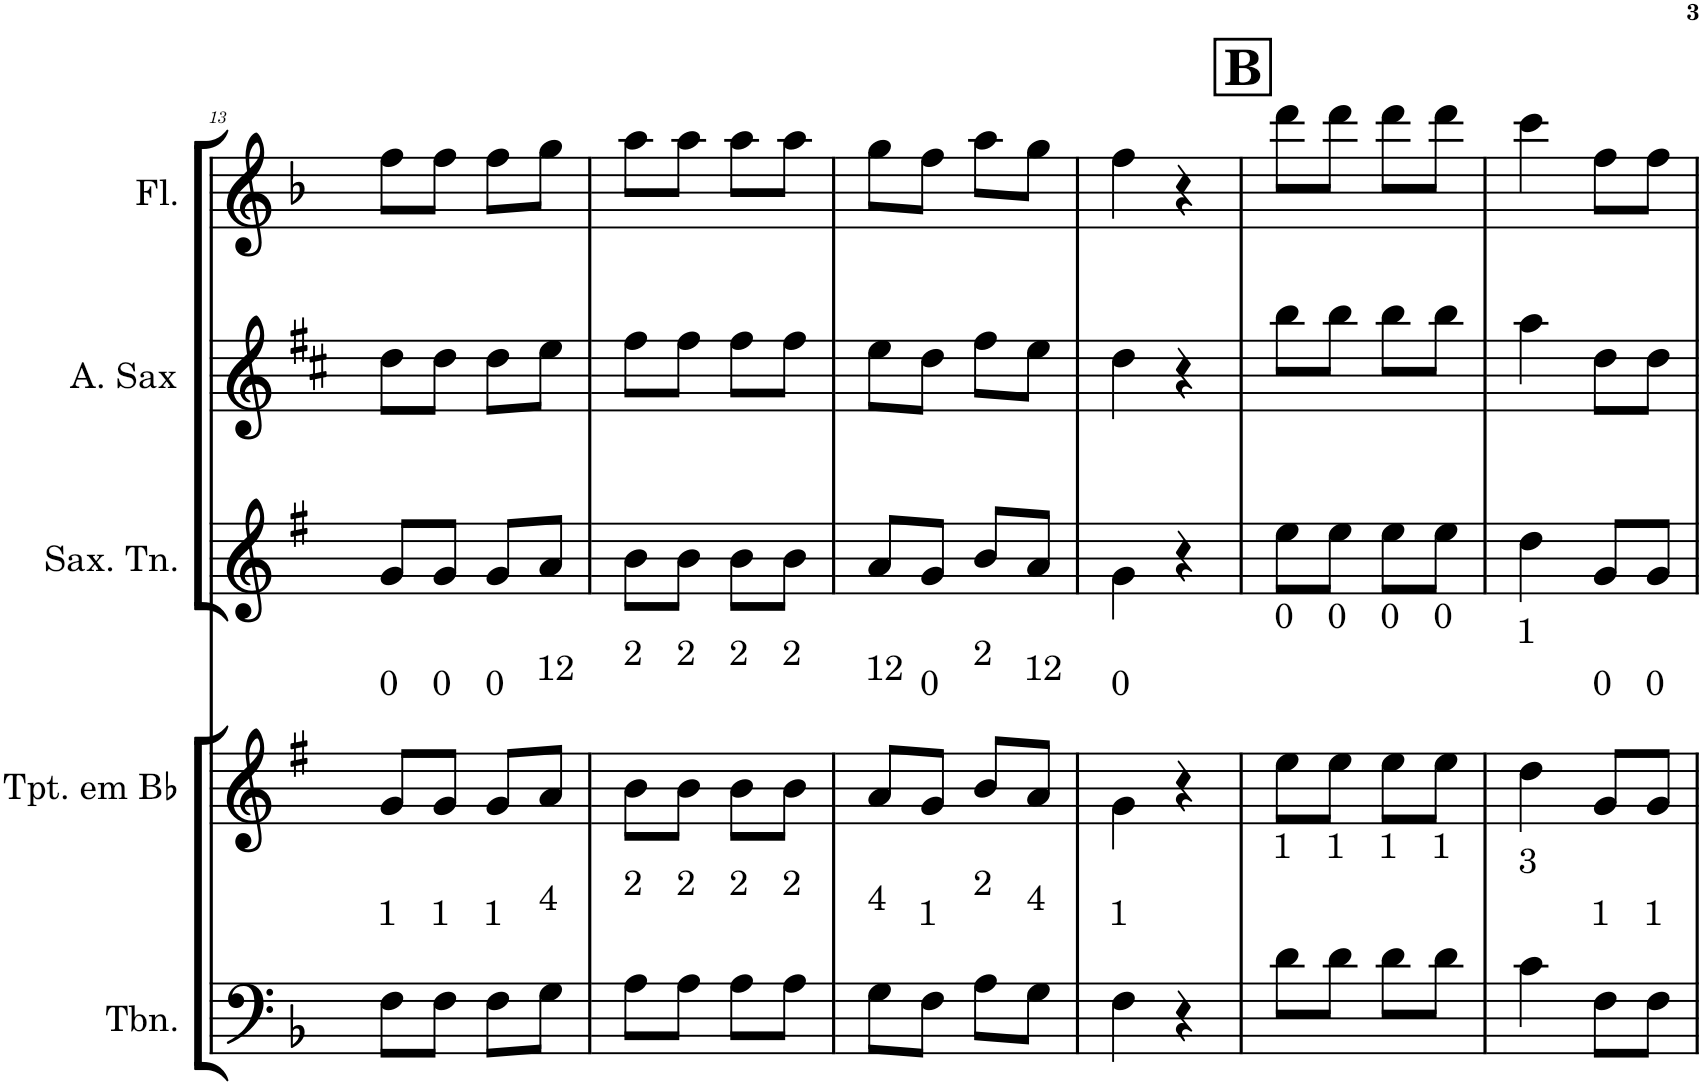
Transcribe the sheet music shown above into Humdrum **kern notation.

**kern	**kern	**kern	**kern	**kern
*part5	*part4	*part3	*part2	*part1
*staff5	*staff4	*staff3	*staff2	*staff1
*I"Trombone	*I"Trompete em Bb	*I"Saxofone Tenor	*I"Saxofone Alto	*I"Flauta Transversal
*I'Tbn.	*I'Tpt. em Bb	*I'Sax. Tn.	*	*I'Fl.
!!LO:PB:g=z
*clefF4	*clefG2	*clefG2	*clefG2	*clefG2
*	*Trd1c2	*Trd8c14	*Trd5c9	*
*k[b-]	*k[f#]	*k[f#]	*k[f#c#]	*k[b-]
*M2/4	*M2/4	*M2/4	*M2/4	*M2/4
=13	=13	=13	=13	=13
!	!LO:TX:a:t=0	!	!	!
!LO:TX:a:t=1	!	!	!	!
8F\L	8g/L	8g/L	8dd\L	8ff\L
!	!LO:TX:a:t=0	!	!	!
!LO:TX:a:t=1	!	!	!	!
8F\J	8g/J	8g/J	8dd\J	8ff\J
!	!LO:TX:a:t=0	!	!	!
!LO:TX:a:t=1	!	!	!	!
8F\L	8g/L	8g/L	8dd\L	8ff\L
!	!LO:TX:a:t=12	!	!	!
!LO:TX:a:t=4	!	!	!	!
8G\J	8a/J	8a/J	8ee\J	8gg\J
=14	=14	=14	=14	=14
!	!LO:TX:a:t=2	!	!	!
!LO:TX:a:t=2	!	!	!	!
8A\L	8b\L	8b\L	8ff#\L	8aa\L
!	!LO:TX:a:t=2	!	!	!
!LO:TX:a:t=2	!	!	!	!
8A\J	8b\J	8b\J	8ff#\J	8aa\J
!	!LO:TX:a:t=2	!	!	!
!LO:TX:a:t=2	!	!	!	!
8A\L	8b\L	8b\L	8ff#\L	8aa\L
!	!LO:TX:a:t=2	!	!	!
!LO:TX:a:t=2	!	!	!	!
8A\J	8b\J	8b\J	8ff#\J	8aa\J
=15	=15	=15	=15	=15
!	!LO:TX:a:t=12	!	!	!
!LO:TX:a:t=4	!	!	!	!
8G\L	8a/L	8a/L	8ee\L	8gg\L
!	!LO:TX:a:t=0	!	!	!
!LO:TX:a:t=1	!	!	!	!
8F\J	8g/J	8g/J	8dd\J	8ff\J
!	!LO:TX:a:t=2	!	!	!
!LO:TX:a:t=2	!	!	!	!
8A\L	8b/L	8b/L	8ff#\L	8aa\L
!	!LO:TX:a:t=12	!	!	!
!LO:TX:a:t=4	!	!	!	!
8G\J	8a/J	8a/J	8ee\J	8gg\J
=16	=16	=16	=16	=16
!	!LO:TX:a:t=0	!	!	!
!LO:TX:a:t=1	!	!	!	!
4F\	4g\	4g\	4dd\	4ff\
4r	4r	4r	4r	4r
!!LO:REH:place=s1:a:B:cj:fs=14:t=B
=17	=17	=17	=17	=17
!	!LO:TX:a:t=0	!	!	!
!LO:TX:a:t=1	!	!	!	!
8d\L	8ee\L	8ee\L	8bb\L	8ddd\L
!	!LO:TX:a:t=0	!	!	!
!LO:TX:a:t=1	!	!	!	!
8d\J	8ee\J	8ee\J	8bb\J	8ddd\J
!	!LO:TX:a:t=0	!	!	!
!LO:TX:a:t=1	!	!	!	!
8d\L	8ee\L	8ee\L	8bb\L	8ddd\L
!	!LO:TX:a:t=0	!	!	!
!LO:TX:a:t=1	!	!	!	!
8d\J	8ee\J	8ee\J	8bb\J	8ddd\J
=18	=18	=18	=18	=18
!	!LO:TX:a:t=1	!	!	!
!LO:TX:a:t=3	!	!	!	!
4c\	4dd\	4dd\	4aa\	4ccc\
!	!LO:TX:a:t=0	!	!	!
!LO:TX:a:t=1	!	!	!	!
8F\L	8g/L	8g/L	8dd\L	8ff\L
!	!LO:TX:a:t=0	!	!	!
!LO:TX:a:t=1	!	!	!	!
8F\J	8g/J	8g/J	8dd\J	8ff\J
=	=	=	=	=
*-	*-	*-	*-	*-
